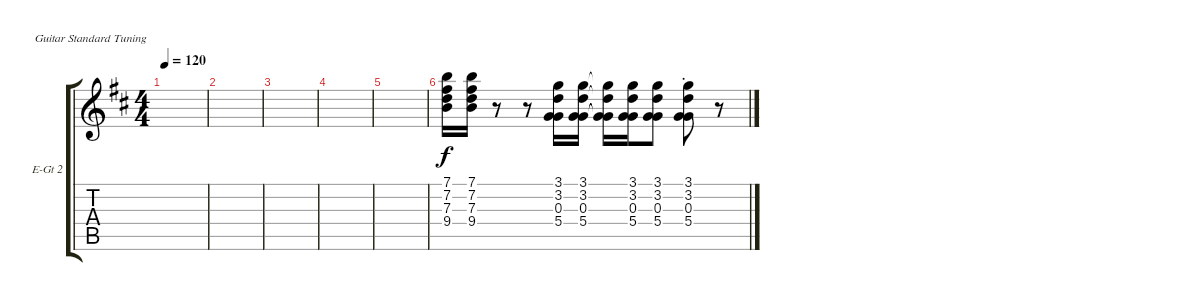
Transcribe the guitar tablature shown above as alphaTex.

\defaultSystemsLayout 4
\bracketExtendMode groupsimilarinstruments
\firstSystemTrackNameOrientation horizontal
\otherSystemsTrackNameOrientation horizontal
\track ("Electric Guitar 2" "E-Gt 2") {instrument electricguitarclean}
\staff {score tabs}
\tuning (E4 B3 G3 D3 A2 E2)
\ts (4 4)
\tempo 120
\clef g2
\ks d
|
|
|
|
|
(7.1 7.2 7.3 9.4).16 (9.4 7.3 7.2 7.1).16 r.8 r.8 (3.1 3.2 0.3 5.4).16 (5.4 0.3 3.2 3.1).16 (3.1{t} 3.2{t} 0.3{t} 5.4{t}).16 (3.1 3.2 0.3 5.4).16 (5.4 0.3 3.2 3.1).8 (5.4 0.3 3.2 3.1{st}).8 r.8
